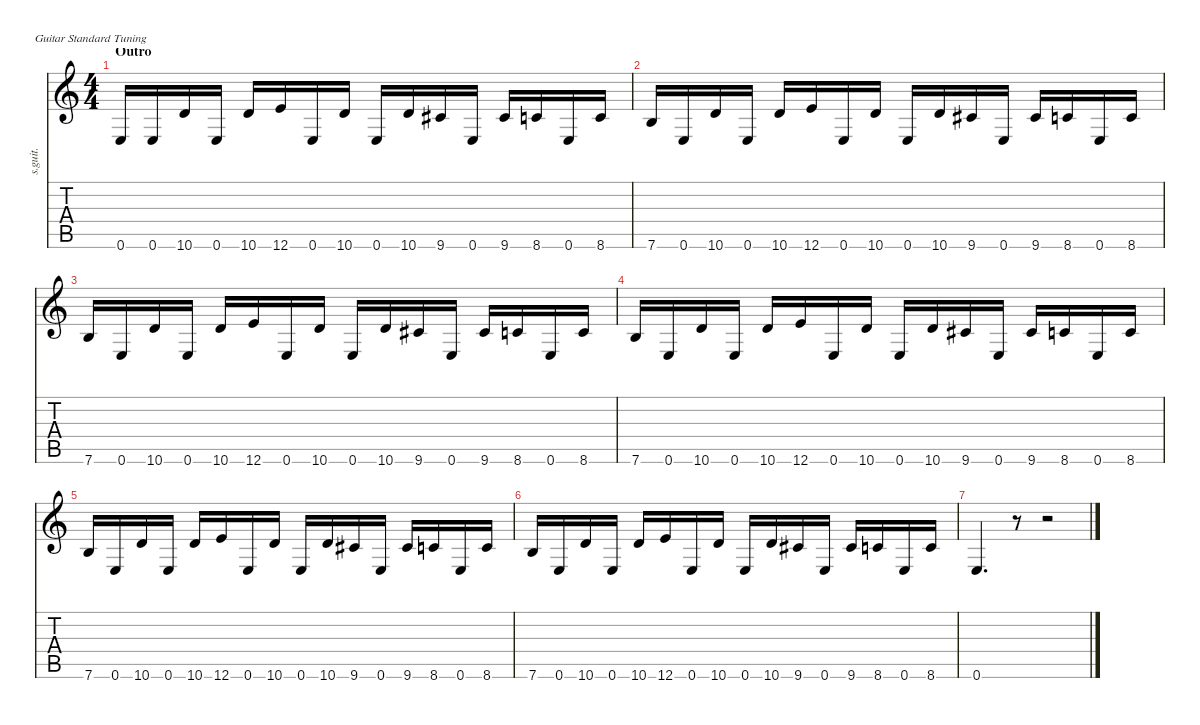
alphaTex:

\defaultSystemsLayout 4
\hideDynamics
\bracketExtendMode nobrackets
\track ("Matt Bellamy - Main Guitar" "s.guit.") {instrument distortionguitar}
\staff {score tabs}
\tuning (E4 B3 G3 D3 A2 E2)
\ts (4 4)
\section ("" "Outro")
\tempo (93 hide)
\clef g2
\ks c
0.6.16{lyrics (0 "") lyrics (1 "") lyrics (2 "") lyrics (3 "") lyrics (4 "") dy f} 0.6.16{lyrics (0 "") lyrics (1 "") lyrics (2 "") lyrics (3 "") lyrics (4 "")} 10.6.16{lyrics (0 "") lyrics (1 "") lyrics (2 "") lyrics (3 "") lyrics (4 "")} 0.6.16{lyrics (0 "") lyrics (1 "") lyrics (2 "") lyrics (3 "") lyrics (4 "")} 10.6.16{lyrics (0 "") lyrics (1 "") lyrics (2 "") lyrics (3 "") lyrics (4 "")} 12.6.16{lyrics (0 "") lyrics (1 "") lyrics (2 "") lyrics (3 "") lyrics (4 "")} 0.6.16{lyrics (0 "") lyrics (1 "") lyrics (2 "") lyrics (3 "") lyrics (4 "")} 10.6.16{lyrics (0 "") lyrics (1 "") lyrics (2 "") lyrics (3 "") lyrics (4 "")} 0.6.16{lyrics (0 "") lyrics (1 "") lyrics (2 "") lyrics (3 "") lyrics (4 "")} 10.6.16{lyrics (0 "") lyrics (1 "") lyrics (2 "") lyrics (3 "") lyrics (4 "")} 9.6{acc #}.16{lyrics (0 "") lyrics (1 "") lyrics (2 "") lyrics (3 "") lyrics (4 "")} 0.6.16{lyrics (0 "") lyrics (1 "") lyrics (2 "") lyrics (3 "") lyrics (4 "")} 9.6{acc #}.16{lyrics (0 "") lyrics (1 "") lyrics (2 "") lyrics (3 "") lyrics (4 "")} 8.6.16{lyrics (0 "") lyrics (1 "") lyrics (2 "") lyrics (3 "") lyrics (4 "")} 0.6.16{lyrics (0 "") lyrics (1 "") lyrics (2 "") lyrics (3 "") lyrics (4 "")} 8.6.16{lyrics (0 "") lyrics (1 "") lyrics (2 "") lyrics (3 "") lyrics (4 "")} |
7.6.16{lyrics (0 "") lyrics (1 "") lyrics (2 "") lyrics (3 "") lyrics (4 "")} 0.6.16{lyrics (0 "") lyrics (1 "") lyrics (2 "") lyrics (3 "") lyrics (4 "")} 10.6.16{lyrics (0 "") lyrics (1 "") lyrics (2 "") lyrics (3 "") lyrics (4 "")} 0.6.16{lyrics (0 "") lyrics (1 "") lyrics (2 "") lyrics (3 "") lyrics (4 "")} 10.6.16{lyrics (0 "") lyrics (1 "") lyrics (2 "") lyrics (3 "") lyrics (4 "")} 12.6.16{lyrics (0 "") lyrics (1 "") lyrics (2 "") lyrics (3 "") lyrics (4 "")} 0.6.16{lyrics (0 "") lyrics (1 "") lyrics (2 "") lyrics (3 "") lyrics (4 "")} 10.6.16{lyrics (0 "") lyrics (1 "") lyrics (2 "") lyrics (3 "") lyrics (4 "")} 0.6.16{lyrics (0 "") lyrics (1 "") lyrics (2 "") lyrics (3 "") lyrics (4 "")} 10.6.16{lyrics (0 "") lyrics (1 "") lyrics (2 "") lyrics (3 "") lyrics (4 "")} 9.6{acc #}.16{lyrics (0 "") lyrics (1 "") lyrics (2 "") lyrics (3 "") lyrics (4 "")} 0.6.16{lyrics (0 "") lyrics (1 "") lyrics (2 "") lyrics (3 "") lyrics (4 "")} 9.6{acc #}.16{lyrics (0 "") lyrics (1 "") lyrics (2 "") lyrics (3 "") lyrics (4 "")} 8.6.16{lyrics (0 "") lyrics (1 "") lyrics (2 "") lyrics (3 "") lyrics (4 "")} 0.6.16{lyrics (0 "") lyrics (1 "") lyrics (2 "") lyrics (3 "") lyrics (4 "")} 8.6.16{lyrics (0 "") lyrics (1 "") lyrics (2 "") lyrics (3 "") lyrics (4 "")} |
7.6.16{lyrics (0 "") lyrics (1 "") lyrics (2 "") lyrics (3 "") lyrics (4 "")} 0.6.16{lyrics (0 "") lyrics (1 "") lyrics (2 "") lyrics (3 "") lyrics (4 "")} 10.6.16{lyrics (0 "") lyrics (1 "") lyrics (2 "") lyrics (3 "") lyrics (4 "")} 0.6.16{lyrics (0 "") lyrics (1 "") lyrics (2 "") lyrics (3 "") lyrics (4 "")} 10.6.16{lyrics (0 "") lyrics (1 "") lyrics (2 "") lyrics (3 "") lyrics (4 "")} 12.6.16{lyrics (0 "") lyrics (1 "") lyrics (2 "") lyrics (3 "") lyrics (4 "")} 0.6.16{lyrics (0 "") lyrics (1 "") lyrics (2 "") lyrics (3 "") lyrics (4 "")} 10.6.16{lyrics (0 "") lyrics (1 "") lyrics (2 "") lyrics (3 "") lyrics (4 "")} 0.6.16{lyrics (0 "") lyrics (1 "") lyrics (2 "") lyrics (3 "") lyrics (4 "")} 10.6.16{lyrics (0 "") lyrics (1 "") lyrics (2 "") lyrics (3 "") lyrics (4 "")} 9.6{acc #}.16{lyrics (0 "") lyrics (1 "") lyrics (2 "") lyrics (3 "") lyrics (4 "")} 0.6.16{lyrics (0 "") lyrics (1 "") lyrics (2 "") lyrics (3 "") lyrics (4 "")} 9.6{acc #}.16{lyrics (0 "") lyrics (1 "") lyrics (2 "") lyrics (3 "") lyrics (4 "")} 8.6.16{lyrics (0 "") lyrics (1 "") lyrics (2 "") lyrics (3 "") lyrics (4 "")} 0.6.16{lyrics (0 "") lyrics (1 "") lyrics (2 "") lyrics (3 "") lyrics (4 "")} 8.6.16{lyrics (0 "") lyrics (1 "") lyrics (2 "") lyrics (3 "") lyrics (4 "")} |
7.6.16{lyrics (0 "") lyrics (1 "") lyrics (2 "") lyrics (3 "") lyrics (4 "")} 0.6.16{lyrics (0 "") lyrics (1 "") lyrics (2 "") lyrics (3 "") lyrics (4 "")} 10.6.16{lyrics (0 "") lyrics (1 "") lyrics (2 "") lyrics (3 "") lyrics (4 "")} 0.6.16{lyrics (0 "") lyrics (1 "") lyrics (2 "") lyrics (3 "") lyrics (4 "")} 10.6.16{lyrics (0 "") lyrics (1 "") lyrics (2 "") lyrics (3 "") lyrics (4 "")} 12.6.16{lyrics (0 "") lyrics (1 "") lyrics (2 "") lyrics (3 "") lyrics (4 "")} 0.6.16{lyrics (0 "") lyrics (1 "") lyrics (2 "") lyrics (3 "") lyrics (4 "")} 10.6.16{lyrics (0 "") lyrics (1 "") lyrics (2 "") lyrics (3 "") lyrics (4 "")} 0.6.16{lyrics (0 "") lyrics (1 "") lyrics (2 "") lyrics (3 "") lyrics (4 "")} 10.6.16{lyrics (0 "") lyrics (1 "") lyrics (2 "") lyrics (3 "") lyrics (4 "")} 9.6{acc #}.16{lyrics (0 "") lyrics (1 "") lyrics (2 "") lyrics (3 "") lyrics (4 "")} 0.6.16{lyrics (0 "") lyrics (1 "") lyrics (2 "") lyrics (3 "") lyrics (4 "")} 9.6{acc #}.16{lyrics (0 "") lyrics (1 "") lyrics (2 "") lyrics (3 "") lyrics (4 "")} 8.6.16{lyrics (0 "") lyrics (1 "") lyrics (2 "") lyrics (3 "") lyrics (4 "")} 0.6.16{lyrics (0 "") lyrics (1 "") lyrics (2 "") lyrics (3 "") lyrics (4 "")} 8.6.16{lyrics (0 "") lyrics (1 "") lyrics (2 "") lyrics (3 "") lyrics (4 "")} |
7.6.16{lyrics (0 "") lyrics (1 "") lyrics (2 "") lyrics (3 "") lyrics (4 "")} 0.6.16{lyrics (0 "") lyrics (1 "") lyrics (2 "") lyrics (3 "") lyrics (4 "")} 10.6.16{lyrics (0 "") lyrics (1 "") lyrics (2 "") lyrics (3 "") lyrics (4 "")} 0.6.16{lyrics (0 "") lyrics (1 "") lyrics (2 "") lyrics (3 "") lyrics (4 "")} 10.6.16{lyrics (0 "") lyrics (1 "") lyrics (2 "") lyrics (3 "") lyrics (4 "")} 12.6.16{lyrics (0 "") lyrics (1 "") lyrics (2 "") lyrics (3 "") lyrics (4 "")} 0.6.16{lyrics (0 "") lyrics (1 "") lyrics (2 "") lyrics (3 "") lyrics (4 "")} 10.6.16{lyrics (0 "") lyrics (1 "") lyrics (2 "") lyrics (3 "") lyrics (4 "")} 0.6.16{lyrics (0 "") lyrics (1 "") lyrics (2 "") lyrics (3 "") lyrics (4 "")} 10.6.16{lyrics (0 "") lyrics (1 "") lyrics (2 "") lyrics (3 "") lyrics (4 "")} 9.6{acc #}.16{lyrics (0 "") lyrics (1 "") lyrics (2 "") lyrics (3 "") lyrics (4 "")} 0.6.16{lyrics (0 "") lyrics (1 "") lyrics (2 "") lyrics (3 "") lyrics (4 "")} 9.6{acc #}.16{lyrics (0 "") lyrics (1 "") lyrics (2 "") lyrics (3 "") lyrics (4 "")} 8.6.16{lyrics (0 "") lyrics (1 "") lyrics (2 "") lyrics (3 "") lyrics (4 "")} 0.6.16{lyrics (0 "") lyrics (1 "") lyrics (2 "") lyrics (3 "") lyrics (4 "")} 8.6.16{lyrics (0 "") lyrics (1 "") lyrics (2 "") lyrics (3 "") lyrics (4 "")} |
7.6.16{lyrics (0 "") lyrics (1 "") lyrics (2 "") lyrics (3 "") lyrics (4 "")} 0.6.16{lyrics (0 "") lyrics (1 "") lyrics (2 "") lyrics (3 "") lyrics (4 "")} 10.6.16{lyrics (0 "") lyrics (1 "") lyrics (2 "") lyrics (3 "") lyrics (4 "")} 0.6.16{lyrics (0 "") lyrics (1 "") lyrics (2 "") lyrics (3 "") lyrics (4 "")} 10.6.16{lyrics (0 "") lyrics (1 "") lyrics (2 "") lyrics (3 "") lyrics (4 "")} 12.6.16{lyrics (0 "") lyrics (1 "") lyrics (2 "") lyrics (3 "") lyrics (4 "")} 0.6.16{lyrics (0 "") lyrics (1 "") lyrics (2 "") lyrics (3 "") lyrics (4 "")} 10.6.16{lyrics (0 "") lyrics (1 "") lyrics (2 "") lyrics (3 "") lyrics (4 "")} 0.6.16{lyrics (0 "") lyrics (1 "") lyrics (2 "") lyrics (3 "") lyrics (4 "")} 10.6.16{lyrics (0 "") lyrics (1 "") lyrics (2 "") lyrics (3 "") lyrics (4 "")} 9.6{acc #}.16{lyrics (0 "") lyrics (1 "") lyrics (2 "") lyrics (3 "") lyrics (4 "")} 0.6.16{lyrics (0 "") lyrics (1 "") lyrics (2 "") lyrics (3 "") lyrics (4 "")} 9.6{acc #}.16{lyrics (0 "") lyrics (1 "") lyrics (2 "") lyrics (3 "") lyrics (4 "")} 8.6.16{lyrics (0 "") lyrics (1 "") lyrics (2 "") lyrics (3 "") lyrics (4 "")} 0.6.16{lyrics (0 "") lyrics (1 "") lyrics (2 "") lyrics (3 "") lyrics (4 "")} 8.6.16{lyrics (0 "") lyrics (1 "") lyrics (2 "") lyrics (3 "") lyrics (4 "")} |
0.6.4{d lyrics (0 "") lyrics (1 "") lyrics (2 "") lyrics (3 "") lyrics (4 "")} r.8 r.2
